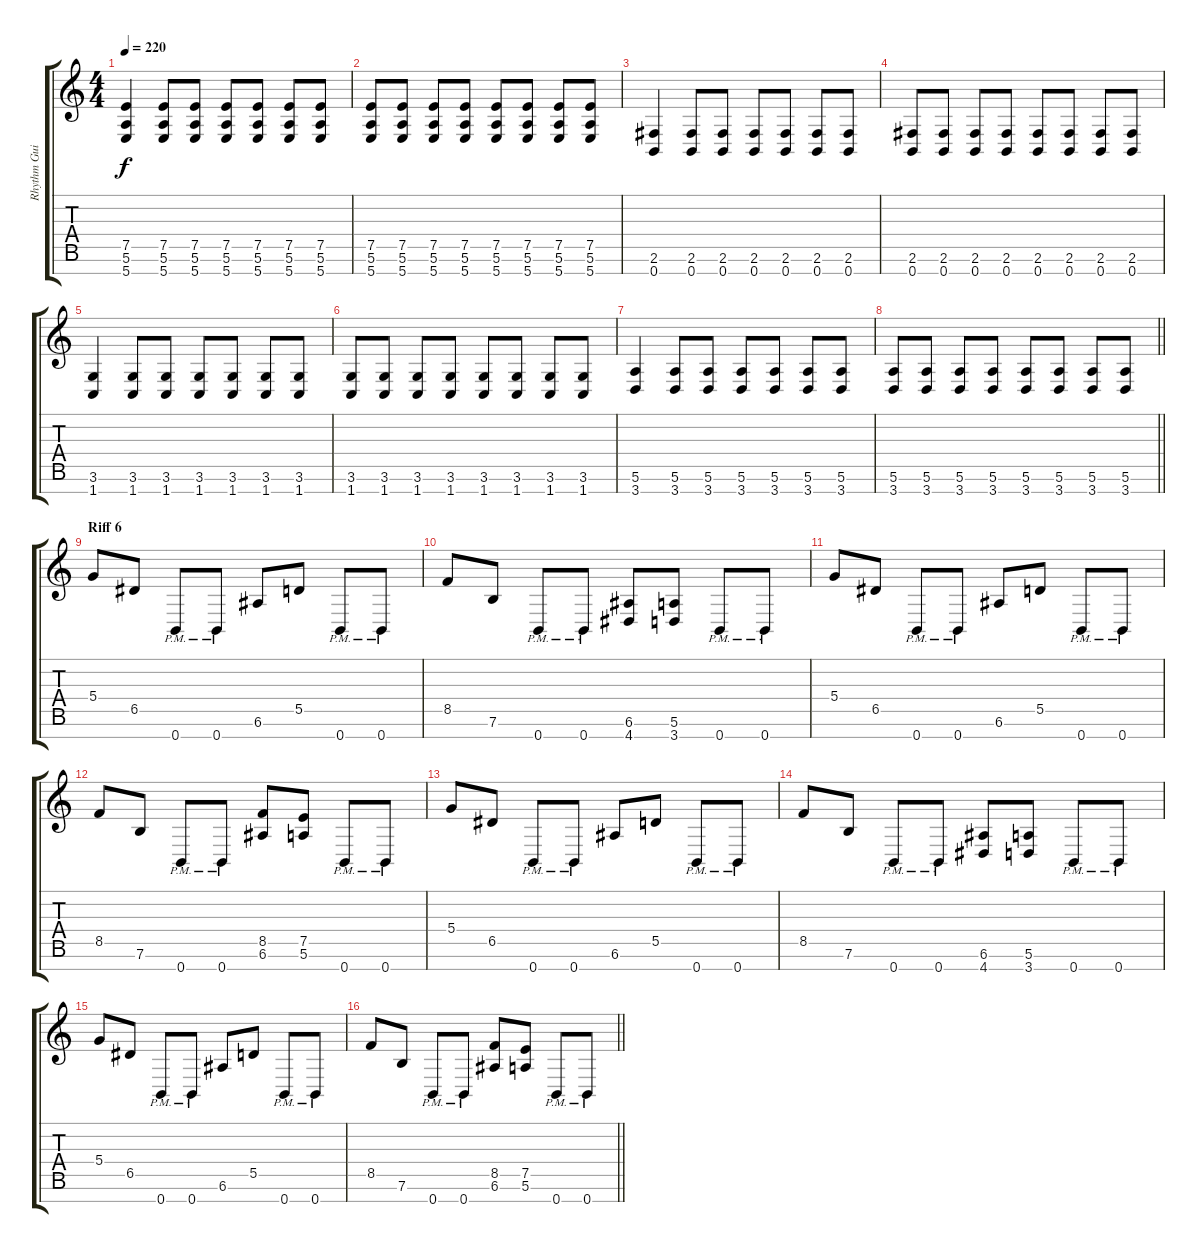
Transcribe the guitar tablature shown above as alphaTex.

\track ("Rhythm Guitar 2" "Rhythm Gui") {instrument distortionguitar}
\staff {score tabs}
\tuning (E4 B3 G3 D3 A2 E2 B1) {hide}
\ts (4 4)
\tempo 220
\clef g2
\ks c
(7.5 5.6 5.7).4{dy f} (7.5 5.6 5.7).8 (7.5 5.6 5.7).8 (7.5 5.6 5.7).8 (7.5 5.6 5.7).8 (7.5 5.6 5.7).8 (7.5 5.6 5.7).8 |
(7.5 5.6 5.7).8 (7.5 5.6 5.7).8 (7.5 5.6 5.7).8 (7.5 5.6 5.7).8 (7.5 5.6 5.7).8 (7.5 5.6 5.7).8 (7.5 5.6 5.7).8 (7.5 5.6 5.7).8 |
(2.6 0.7).4 (2.6 0.7).8 (2.6 0.7).8 (2.6 0.7).8 (2.6 0.7).8 (2.6 0.7).8 (2.6 0.7).8 |
(2.6 0.7).8 (2.6 0.7).8 (2.6 0.7).8 (2.6 0.7).8 (2.6 0.7).8 (2.6 0.7).8 (2.6 0.7).8 (2.6 0.7).8 |
(3.6 1.7).4 (3.6 1.7).8 (3.6 1.7).8 (3.6 1.7).8 (3.6 1.7).8 (3.6 1.7).8 (3.6 1.7).8 |
(3.6 1.7).8 (3.6 1.7).8 (3.6 1.7).8 (3.6 1.7).8 (3.6 1.7).8 (3.6 1.7).8 (3.6 1.7).8 (3.6 1.7).8 |
(5.6 3.7).4 (5.6 3.7).8 (5.6 3.7).8 (5.6 3.7).8 (5.6 3.7).8 (5.6 3.7).8 (5.6 3.7).8 |
\barLineRight lightlight
(5.6 3.7).8 (5.6 3.7).8 (5.6 3.7).8 (5.6 3.7).8 (5.6 3.7).8 (5.6 3.7).8 (5.6 3.7).8 (5.6 3.7).8 |
\section ("" "Riff 6")
5.4.8 6.5.8 0.7{pm}.8 0.7{pm}.8 6.6.8 5.5.8 0.7{pm}.8 0.7{pm}.8 |
8.5.8 7.6.8 0.7{pm}.8 0.7{pm}.8 (6.6 4.7).8 (5.6 3.7).8 0.7{pm}.8 0.7{pm}.8 |
5.4.8 6.5.8 0.7{pm}.8 0.7{pm}.8 6.6.8 5.5.8 0.7{pm}.8 0.7{pm}.8 |
8.5.8 7.6.8 0.7{pm}.8 0.7{pm}.8 (8.5 6.6).8 (7.5 5.6).8 0.7{pm}.8 0.7{pm}.8 |
5.4.8 6.5.8 0.7{pm}.8 0.7{pm}.8 6.6.8 5.5.8 0.7{pm}.8 0.7{pm}.8 |
8.5.8 7.6.8 0.7{pm}.8 0.7{pm}.8 (6.6 4.7).8 (5.6 3.7).8 0.7{pm}.8 0.7{pm}.8 |
5.4.8 6.5.8 0.7{pm}.8 0.7{pm}.8 6.6.8 5.5.8 0.7{pm}.8 0.7{pm}.8 |
\barLineRight lightlight
8.5.8 7.6.8 0.7{pm}.8 0.7{pm}.8 (8.5 6.6).8 (7.5 5.6).8 0.7{pm}.8 0.7{pm}.8
